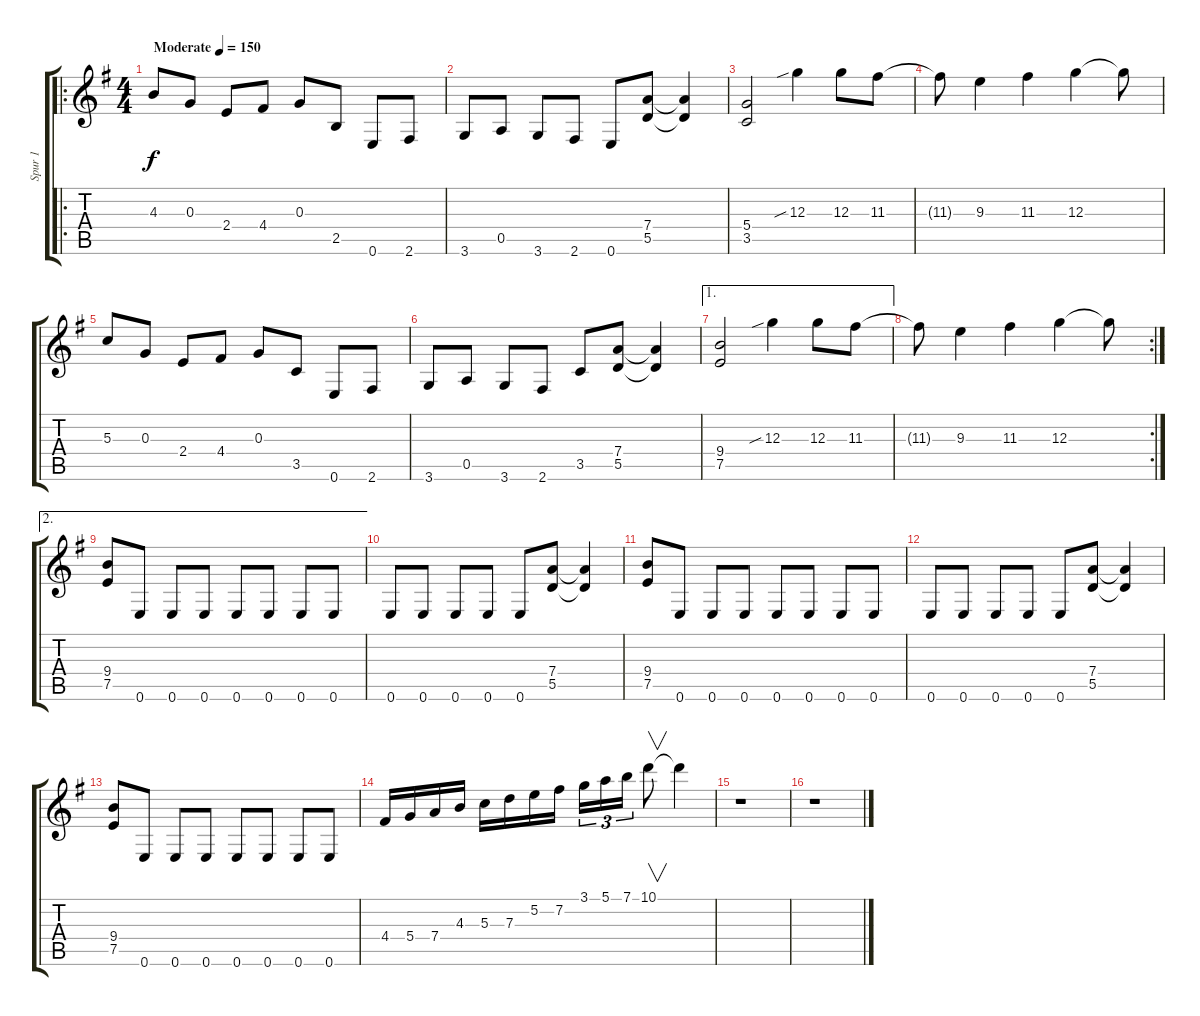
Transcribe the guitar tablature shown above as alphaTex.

\track ("Spur 1" "Spur 1") {instrument distortionguitar}
\staff {score tabs}
\tuning (E4 B3 G3 D3 A2 E2) {hide}
\ro
\ts (4 4)
\tempo (150 "Moderate")
\clef g2
\ks g
4.3.8{dy f instrument distortionguitar} 0.3.8 2.4.8 4.4.8 0.3.8 2.5.8 0.6.8 2.6.8 |
3.6.8 0.5.8 3.6.8 2.6.8 0.6.8 (7.4 5.5).8 (7.4{t} 5.5{t}).4 |
(5.4 3.5).2 12.3{sib}.4 12.3.8 11.3.8 |
11.3{t}.8 9.3.4 11.3.4 12.3.4 12.3{t}.8 |
5.3.8 0.3.8 2.4.8 4.4.8 0.3.8 3.5.8 0.6.8 2.6.8 |
3.6.8 0.5.8 3.6.8 2.6.8 3.5.8 (7.4 5.5).8 (7.4{t} 5.5{t}).4 |
\ae 1
(9.4 7.5).2 12.3{sib}.4 12.3.8 11.3.8 |
\rc 2
11.3{t}.8 9.3.4 11.3.4 12.3.4 12.3{t}.8 |
\ae 2
(9.4 7.5).8 0.6.8 0.6.8 0.6.8 0.6.8 0.6.8 0.6.8 0.6.8 |
0.6.8 0.6.8 0.6.8 0.6.8 0.6.8 (7.4 5.5).8 (7.4{t} 5.5{t}).4 |
(9.4 7.5).8 0.6.8 0.6.8 0.6.8 0.6.8 0.6.8 0.6.8 0.6.8 |
0.6.8 0.6.8 0.6.8 0.6.8 0.6.8 (7.4 5.5).8 (7.4{t} 5.5{t}).4 |
(9.4 7.5).8 0.6.8 0.6.8 0.6.8 0.6.8 0.6.8 0.6.8 0.6.8 |
4.4.16 5.4.16 7.4.16 4.3.16 5.3.16 7.3.16 5.2.16 7.2.16 3.1.16{tu (3 2)} 5.1.16{tu (3 2)} 7.1.16{tu (3 2)} 10.1.8{v} 10.1{t}.4 |
r.1 |
r.1
